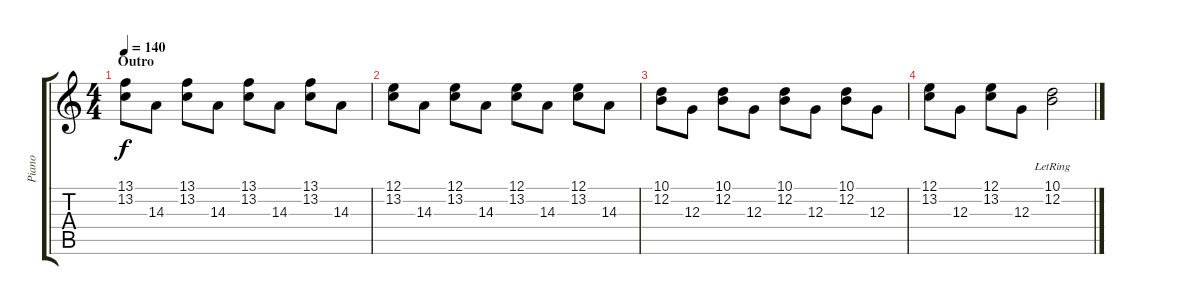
\track ("Piano" "Piano") {instrument acousticgrandpiano}
\staff {score tabs}
\tuning (E4 B3 G3 D3 A2 E2) {hide}
\ts (4 4)
\section ("" "Outro")
\tempo 140
\clef g2
\ks c
(13.1 13.2).8{dy f} 14.3.8 (13.1 13.2).8 14.3.8 (13.1 13.2).8 14.3.8 (13.1 13.2).8 14.3.8 |
(12.1 13.2).8 14.3.8 (12.1 13.2).8 14.3.8 (12.1 13.2).8 14.3.8 (12.1 13.2).8 14.3.8 |
(10.1 12.2).8 12.3.8 (10.1 12.2).8 12.3.8 (10.1 12.2).8 12.3.8 (10.1 12.2).8 12.3.8 |
(12.1 13.2).8 12.3.8 (12.1 13.2).8 12.3.8 (10.1{lr} 12.2{lr}).2
